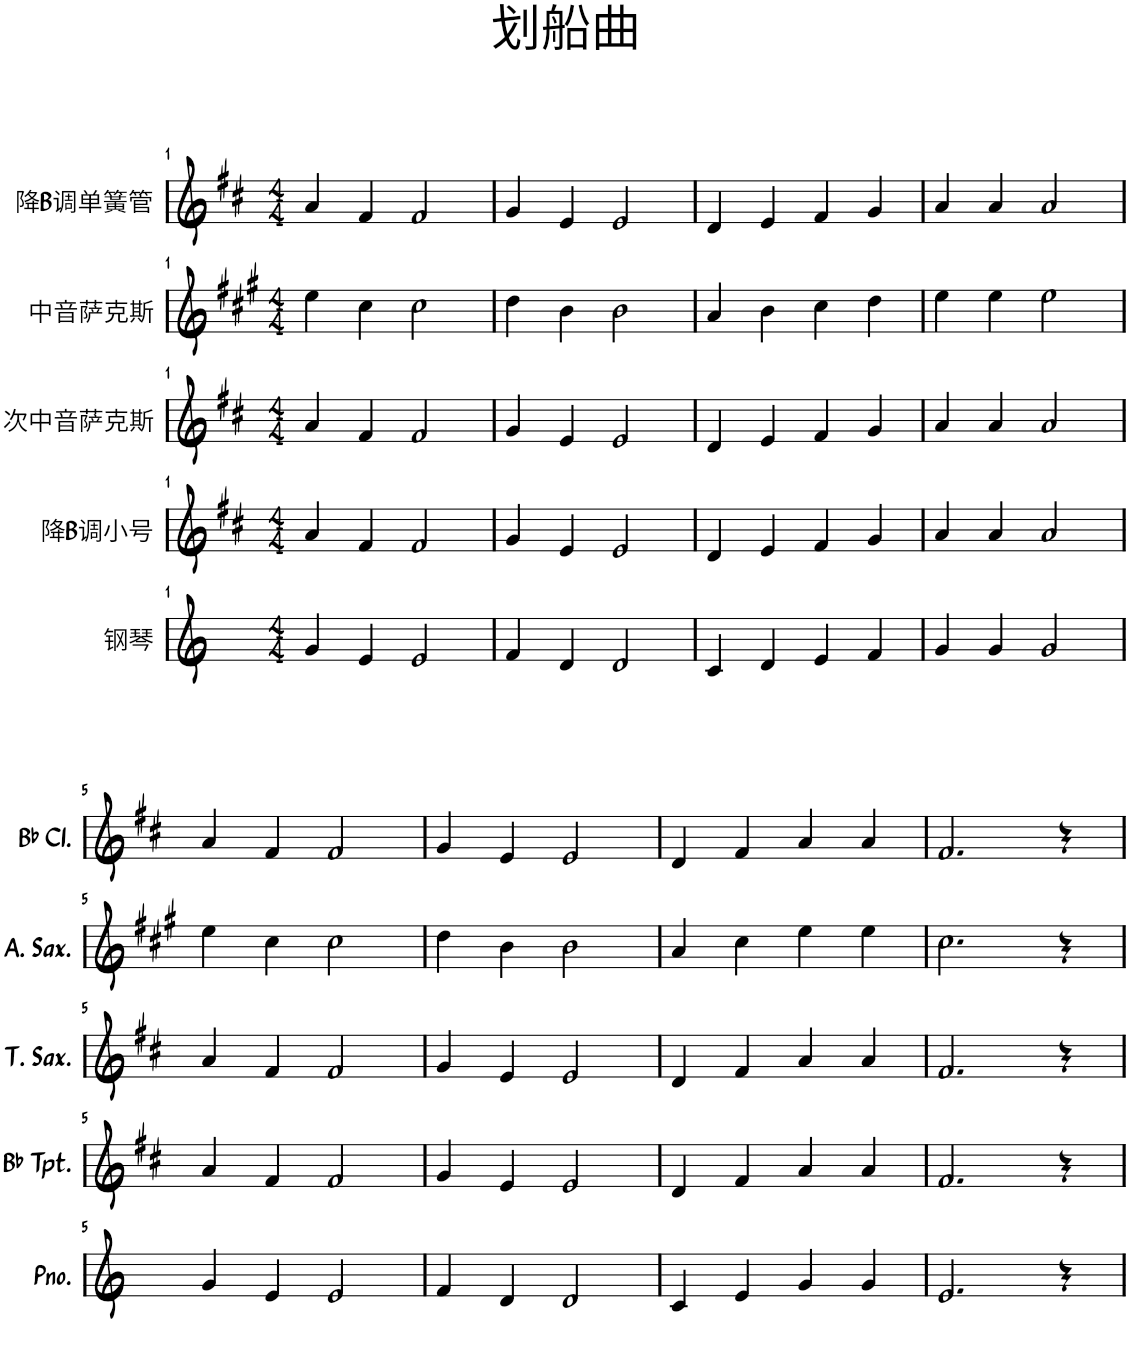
**kern	**kern	**kern	**kern	**kern
*part5	*part4	*part3	*part2	*part1
*staff5	*staff4	*staff3	*staff2	*staff1
*I"钢琴	*I"降B调小号	*I"次中音萨克斯	*I"中音萨克斯	*I"降B调单簧管
*clefG2	*clefG2	*clefG2	*clefG2	*clefG2
*	*Trd1c2	*Trd8c14	*Trd5c9	*Trd1c2
*k[]	*k[f#c#]	*k[f#c#]	*k[f#c#g#]	*k[f#c#]
*M4/4	*M4/4	*M4/4	*M4/4	*M4/4
=1	=1	=1	=1	=1
4g/	4a/	4a/	4ee\	4a/
4e/	4f#/	4f#/	4cc#\	4f#/
2e/	2f#/	2f#/	2cc#\	2f#/
=2	=2	=2	=2	=2
4f/	4g/	4g/	4dd\	4g/
4d/	4e/	4e/	4b\	4e/
2d/	2e/	2e/	2b\	2e/
=3	=3	=3	=3	=3
4c/	4d/	4d/	4a/	4d/
4d/	4e/	4e/	4b\	4e/
4e/	4f#/	4f#/	4cc#\	4f#/
4f/	4g/	4g/	4dd\	4g/
=4	=4	=4	=4	=4
4g/	4a/	4a/	4ee\	4a/
4g/	4a/	4a/	4ee\	4a/
2g/	2a/	2a/	2ee\	2a/
!!LO:LB:g=z
=5	=5	=5	=5	=5
4g/	4a/	4a/	4ee\	4a/
4e/	4f#/	4f#/	4cc#\	4f#/
2e/	2f#/	2f#/	2cc#\	2f#/
=6	=6	=6	=6	=6
4f/	4g/	4g/	4dd\	4g/
4d/	4e/	4e/	4b\	4e/
2d/	2e/	2e/	2b\	2e/
=7	=7	=7	=7	=7
4c/	4d/	4d/	4a/	4d/
4e/	4f#/	4f#/	4cc#\	4f#/
4g/	4a/	4a/	4ee\	4a/
4g/	4a/	4a/	4ee\	4a/
=8	=8	=8	=8	=8
2.e/	2.f#/	2.f#/	2.cc#\	2.f#/
4r	4r	4r	4r	4r
=	=	=	=	=
*-	*-	*-	*-	*-
